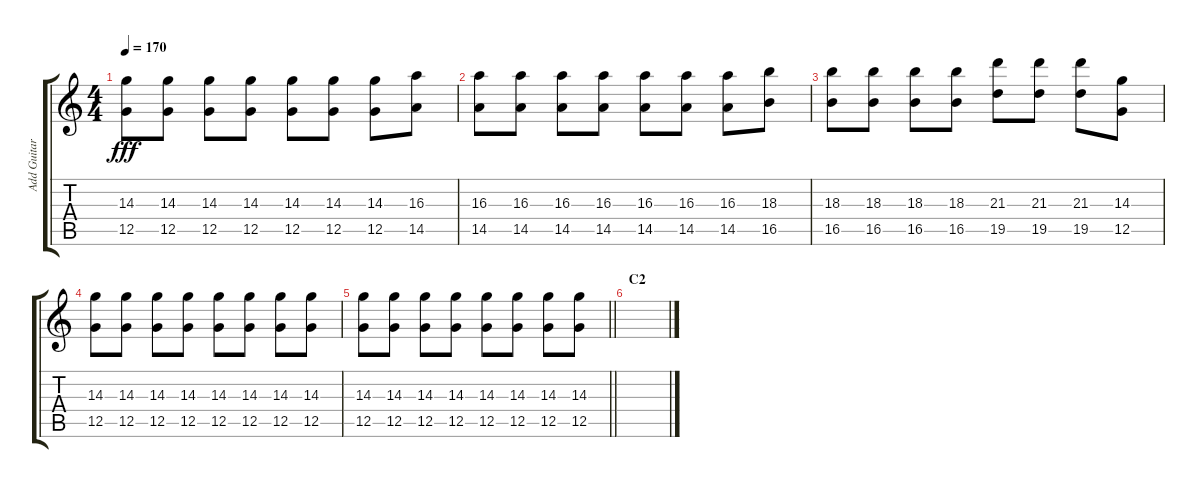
\track ("Add Guitar" "Add Guitar") {instrument electricguitarjazz}
\staff {score tabs}
\tuning (D4 A3 F3 C3 G2 C2) {hide}
\ts (4 4)
\tempo 170
\clef g2
\ks c
(14.3 12.5).8{dy fff} (14.3 12.5).8 (14.3 12.5).8 (14.3 12.5).8 (14.3 12.5).8 (14.3 12.5).8 (14.3 12.5).8 (16.3 14.5).8 |
(16.3 14.5).8 (16.3 14.5).8 (16.3 14.5).8 (16.3 14.5).8 (16.3 14.5).8 (16.3 14.5).8 (16.3 14.5).8 (18.3 16.5).8 |
(18.3 16.5).8 (18.3 16.5).8 (18.3 16.5).8 (18.3 16.5).8 (21.3 19.5).8 (21.3 19.5).8 (21.3 19.5).8 (14.3 12.5).8 |
(14.3 12.5).8 (14.3 12.5).8 (14.3 12.5).8 (14.3 12.5).8 (14.3 12.5).8 (14.3 12.5).8 (14.3 12.5).8 (14.3 12.5).8 |
\barLineRight lightlight
(14.3 12.5).8 (14.3 12.5).8 (14.3 12.5).8 (14.3 12.5).8 (14.3 12.5).8 (14.3 12.5).8 (14.3 12.5).8 (14.3 12.5).8 |
\section ("" "C2")
